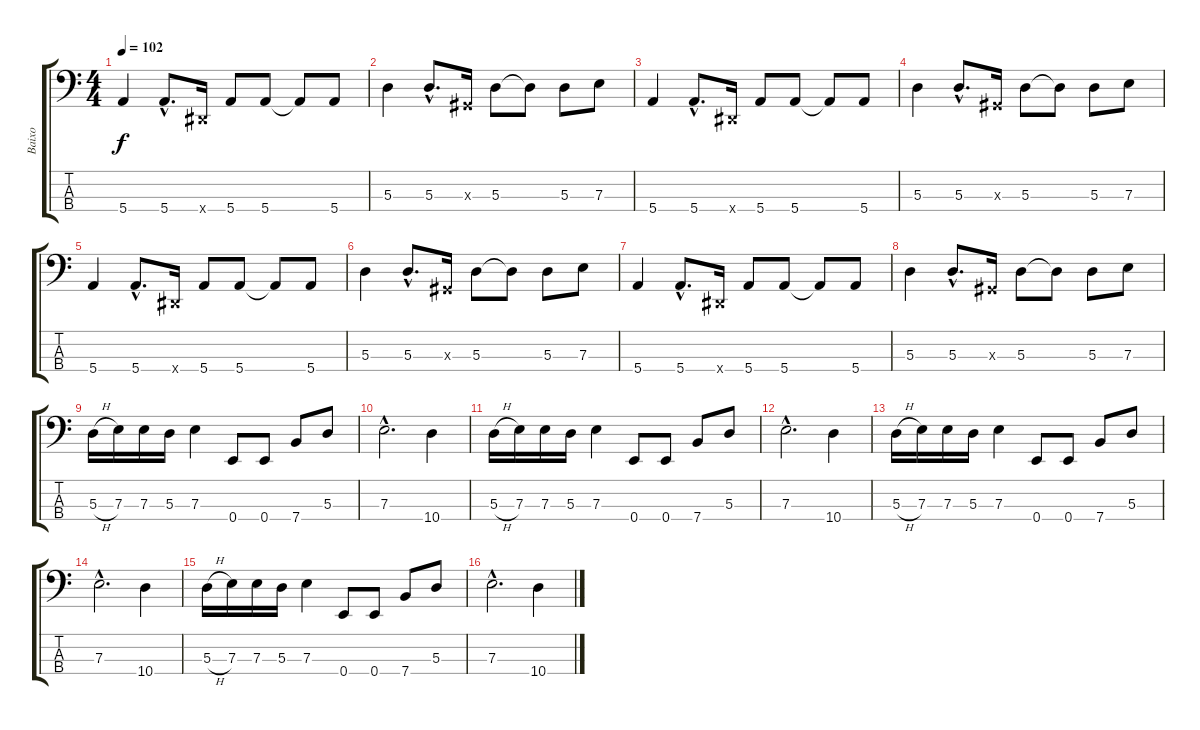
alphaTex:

\track ("Baixo" "Baixo") {instrument electricbassfinger}
\staff {score tabs}
\tuning (G2 D2 A1 E1) {hide}
\ts (4 4)
\tempo 102
\clef f4
\ks c
5.4.4{dy f} 5.4{hac}.8{d} -1.4{x}.16 5.4.8 5.4.8 5.4{t}.8 5.4.8 |
5.3.4 5.3{hac}.8{d} -1.3{x}.16 5.3.8 5.3{t}.8 5.3.8 7.3.8 |
5.4.4 5.4{hac}.8{d} -1.4{x}.16 5.4.8 5.4.8 5.4{t}.8 5.4.8 |
5.3.4 5.3{hac}.8{d} -1.3{x}.16 5.3.8 5.3{t}.8 5.3.8 7.3.8 |
5.4.4 5.4{hac}.8{d} -1.4{x}.16 5.4.8 5.4.8 5.4{t}.8 5.4.8 |
5.3.4 5.3{hac}.8{d} -1.3{x}.16 5.3.8 5.3{t}.8 5.3.8 7.3.8 |
5.4.4 5.4{hac}.8{d} -1.4{x}.16 5.4.8 5.4.8 5.4{t}.8 5.4.8 |
5.3.4 5.3{hac}.8{d} -1.3{x}.16 5.3.8 5.3{t}.8 5.3.8 7.3.8 |
5.3{h}.16 7.3.16 7.3.16 5.3.16 7.3.4 0.4.8 0.4.8 7.4.8 5.3.8 |
7.3{hac}.2{d} 10.4.4 |
5.3{h}.16 7.3.16 7.3.16 5.3.16 7.3.4 0.4.8 0.4.8 7.4.8 5.3.8 |
7.3{hac}.2{d} 10.4.4 |
5.3{h}.16 7.3.16 7.3.16 5.3.16 7.3.4 0.4.8 0.4.8 7.4.8 5.3.8 |
7.3{hac}.2{d} 10.4.4 |
5.3{h}.16 7.3.16 7.3.16 5.3.16 7.3.4 0.4.8 0.4.8 7.4.8 5.3.8 |
7.3{hac}.2{d} 10.4{ss}.4
